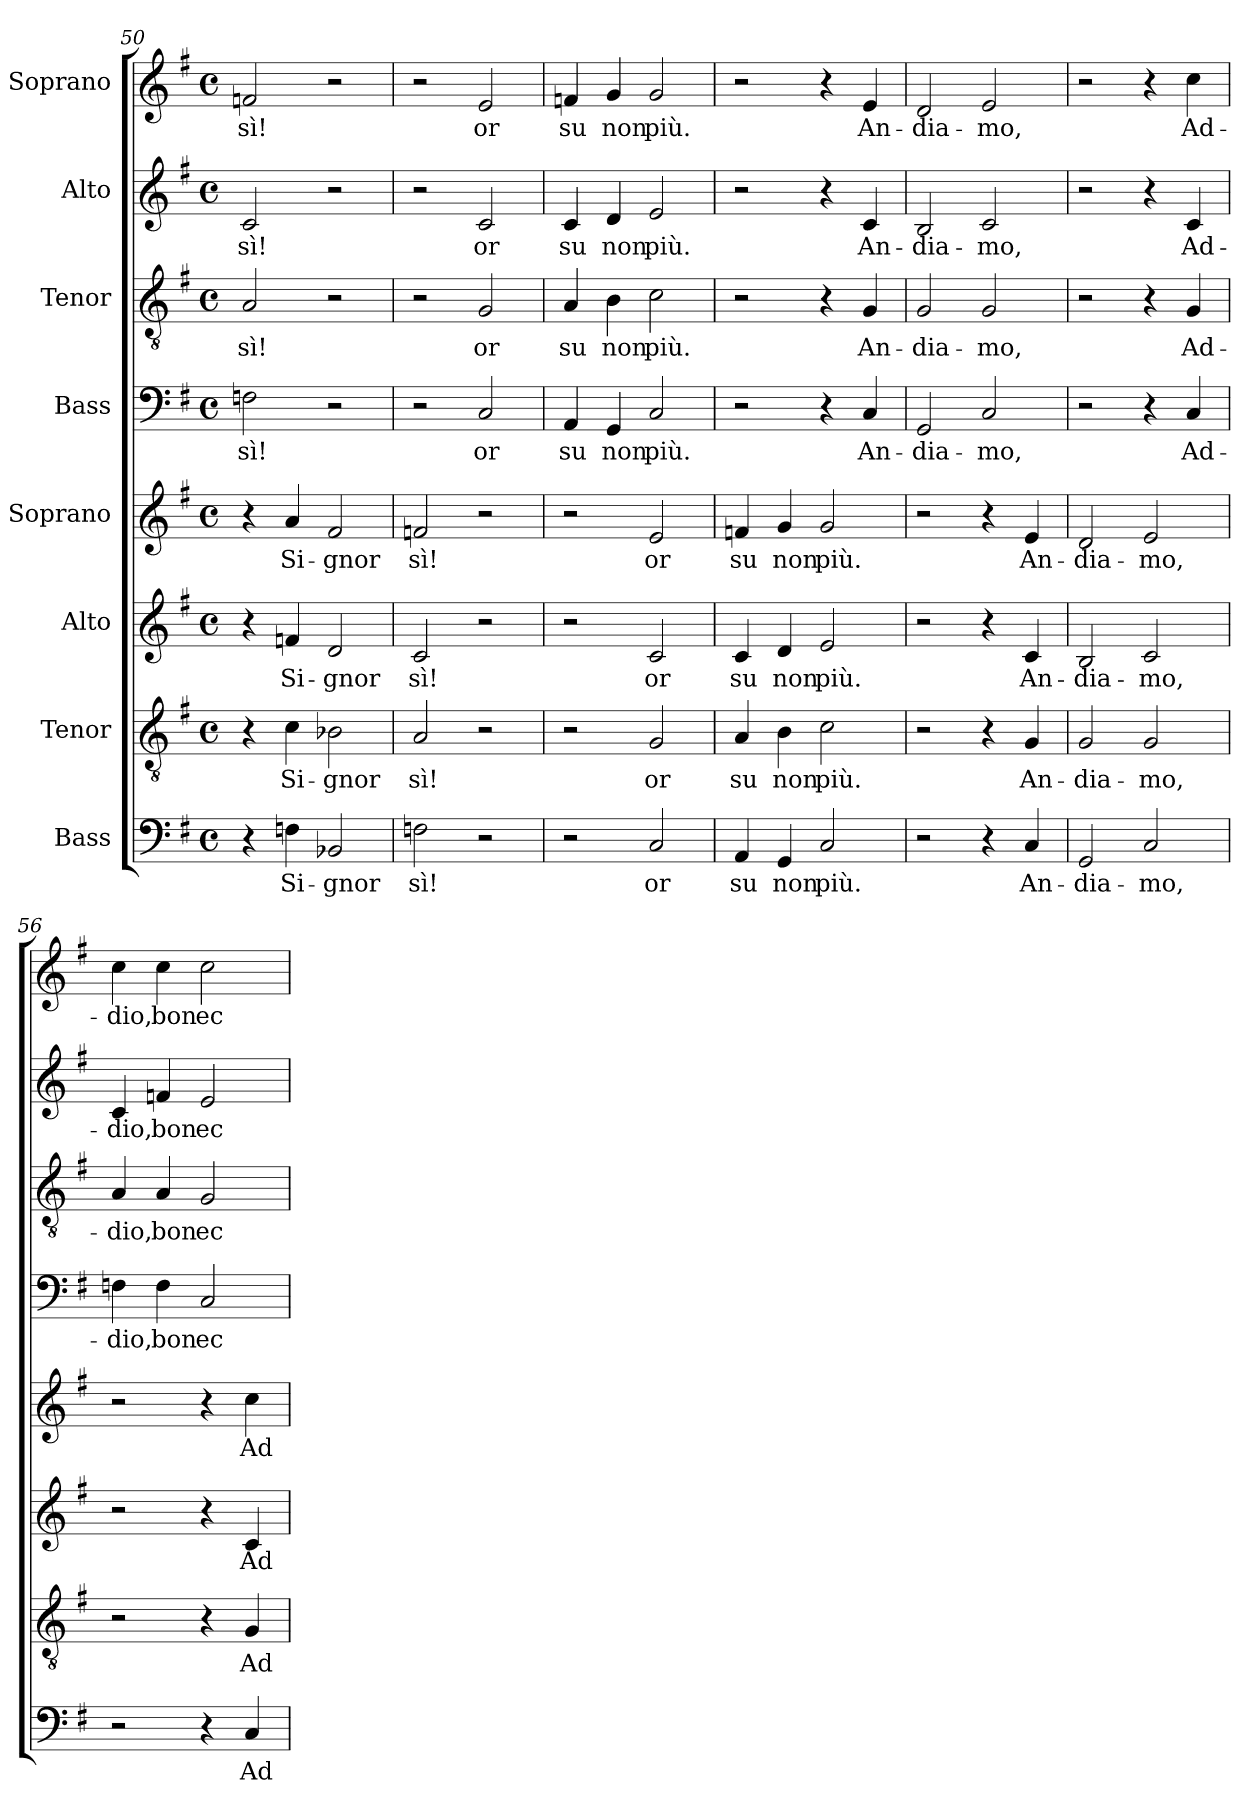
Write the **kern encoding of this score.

**kern	**text	**kern	**text	**kern	**text	**kern	**text	**kern	**text	**kern	**text	**kern	**text	**kern	**text
*part8	*part8	*part7	*part7	*part6	*part6	*part5	*part5	*part4	*part4	*part3	*part3	*part2	*part2	*part1	*part1
*staff8	*staff8	*staff7	*staff7	*staff6	*staff6	*staff5	*staff5	*staff4	*staff4	*staff3	*staff3	*staff2	*staff2	*staff1	*staff1
*I"Bass	*	*I"Tenor	*	*I"Alto	*	*I"Soprano	*	*I"Bass	*	*I"Tenor	*	*I"Alto	*	*I"Soprano	*
*clefF4	*	*clefGv2	*	*clefG2	*	*clefG2	*	*clefF4	*	*clefGv2	*	*clefG2	*	*clefG2	*
*k[f#]	*	*k[f#]	*	*k[f#]	*	*k[f#]	*	*k[f#]	*	*k[f#]	*	*k[f#]	*	*k[f#]	*
*G:	*	*G:	*	*G:	*	*G:	*	*G:	*	*G:	*	*G:	*	*G:	*
*M4/4	*	*M4/4	*	*M4/4	*	*M4/4	*	*M4/4	*	*M4/4	*	*M4/4	*	*M4/4	*
*met(c)	*	*met(c)	*	*met(c)	*	*met(c)	*	*met(c)	*	*met(c)	*	*met(c)	*	*met(c)	*
=50	=50	=50	=50	=50	=50	=50	=50	=50	=50	=50	=50	=50	=50	=50	=50
4r	.	4r	.	4r	.	4r	.	2Fn\	sì!	2A/	sì!	2c/	sì!	2fn/	sì!
4Fn\	Si-	4c\	Si-	4fn/	Si-	4a/	Si-	.	.	.	.	.	.	.	.
2BB-X/	-gnor	2B-X\	-gnor	2d/	-gnor	2f#/	-gnor	2r	.	2r	.	2r	.	2r	.
=51	=51	=51	=51	=51	=51	=51	=51	=51	=51	=51	=51	=51	=51	=51	=51
2Fn\	sì!	2A/	sì!	2c/	sì!	2fn/	sì!	2r	.	2r	.	2r	.	2r	.
2r	.	2r	.	2r	.	2r	.	2C/	or	2G/	or	2c/	or	2e/	or
=52	=52	=52	=52	=52	=52	=52	=52	=52	=52	=52	=52	=52	=52	=52	=52
2r	.	2r	.	2r	.	2r	.	4AA/	su	4A/	su	4c/	su	4fn/	su
.	.	.	.	.	.	.	.	4GG/	non	4B\	non	4d/	non	4g/	non
2C/	or	2G/	or	2c/	or	2e/	or	2C/	più.	2c\	più.	2e/	più.	2g/	più.
=53	=53	=53	=53	=53	=53	=53	=53	=53	=53	=53	=53	=53	=53	=53	=53
4AA/	su	4A/	su	4c/	su	4fn/	su	2r	.	2r	.	2r	.	2r	.
4GG/	non	4B\	non	4d/	non	4g/	non	.	.	.	.	.	.	.	.
2C/	più.	2c\	più.	2e/	più.	2g/	più.	4r	.	4r	.	4r	.	4r	.
.	.	.	.	.	.	.	.	4C/	An-	4G/	An-	4c/	An-	4e/	An-
=54	=54	=54	=54	=54	=54	=54	=54	=54	=54	=54	=54	=54	=54	=54	=54
2r	.	2r	.	2r	.	2r	.	2GG/	-dia-	2G/	-dia-	2B/	-dia-	2d/	-dia-
4r	.	4r	.	4r	.	4r	.	2C/	-mo,	2G/	-mo,	2c/	-mo,	2e/	-mo,
4C/	An-	4G/	An-	4c/	An-	4e/	An-	.	.	.	.	.	.	.	.
=55	=55	=55	=55	=55	=55	=55	=55	=55	=55	=55	=55	=55	=55	=55	=55
2GG/	-dia-	2G/	-dia-	2B/	-dia-	2d/	-dia-	2r	.	2r	.	2r	.	2r	.
2C/	-mo,	2G/	-mo,	2c/	-mo,	2e/	-mo,	4r	.	4r	.	4r	.	4r	.
.	.	.	.	.	.	.	.	4C/	Ad-	4G/	Ad-	4c/	Ad-	4cc\	Ad-
=56	=56	=56	=56	=56	=56	=56	=56	=56	=56	=56	=56	=56	=56	=56	=56
2r	.	2r	.	2r	.	2r	.	4Fn\	-dio,	4A/	-dio,	4c/	-dio,	4cc\	-dio,
.	.	.	.	.	.	.	.	4F\	bon	4A/	bon	4fn/	bon	4cc\	bon
4r	.	4r	.	4r	.	4r	.	2C/	ec-	2G/	ec-	2e/	ec-	2cc\	ec-
4C/	Ad-	4G/	Ad-	4c/	Ad-	4cc\	Ad-	.	.	.	.	.	.	.	.
=	=	=	=	=	=	=	=	=	=	=	=	=	=	=	=
*-	*-	*-	*-	*-	*-	*-	*-	*-	*-	*-	*-	*-	*-	*-	*-
